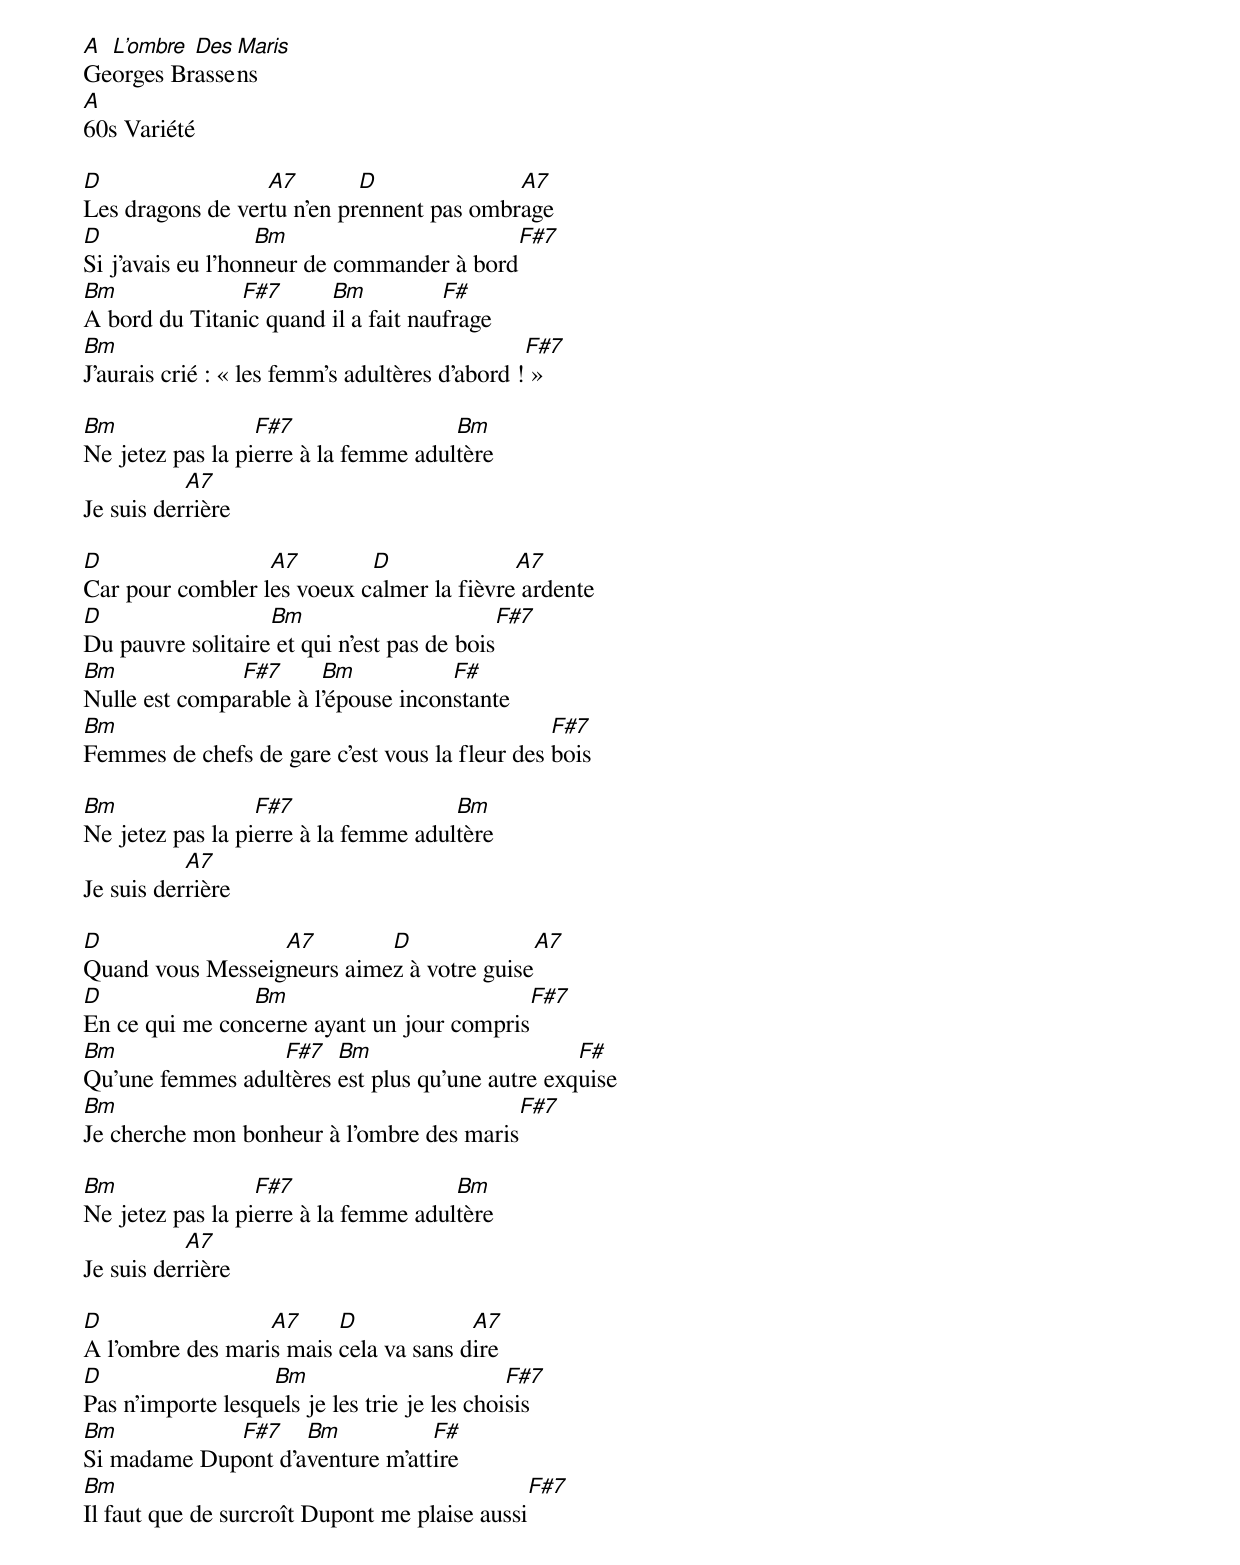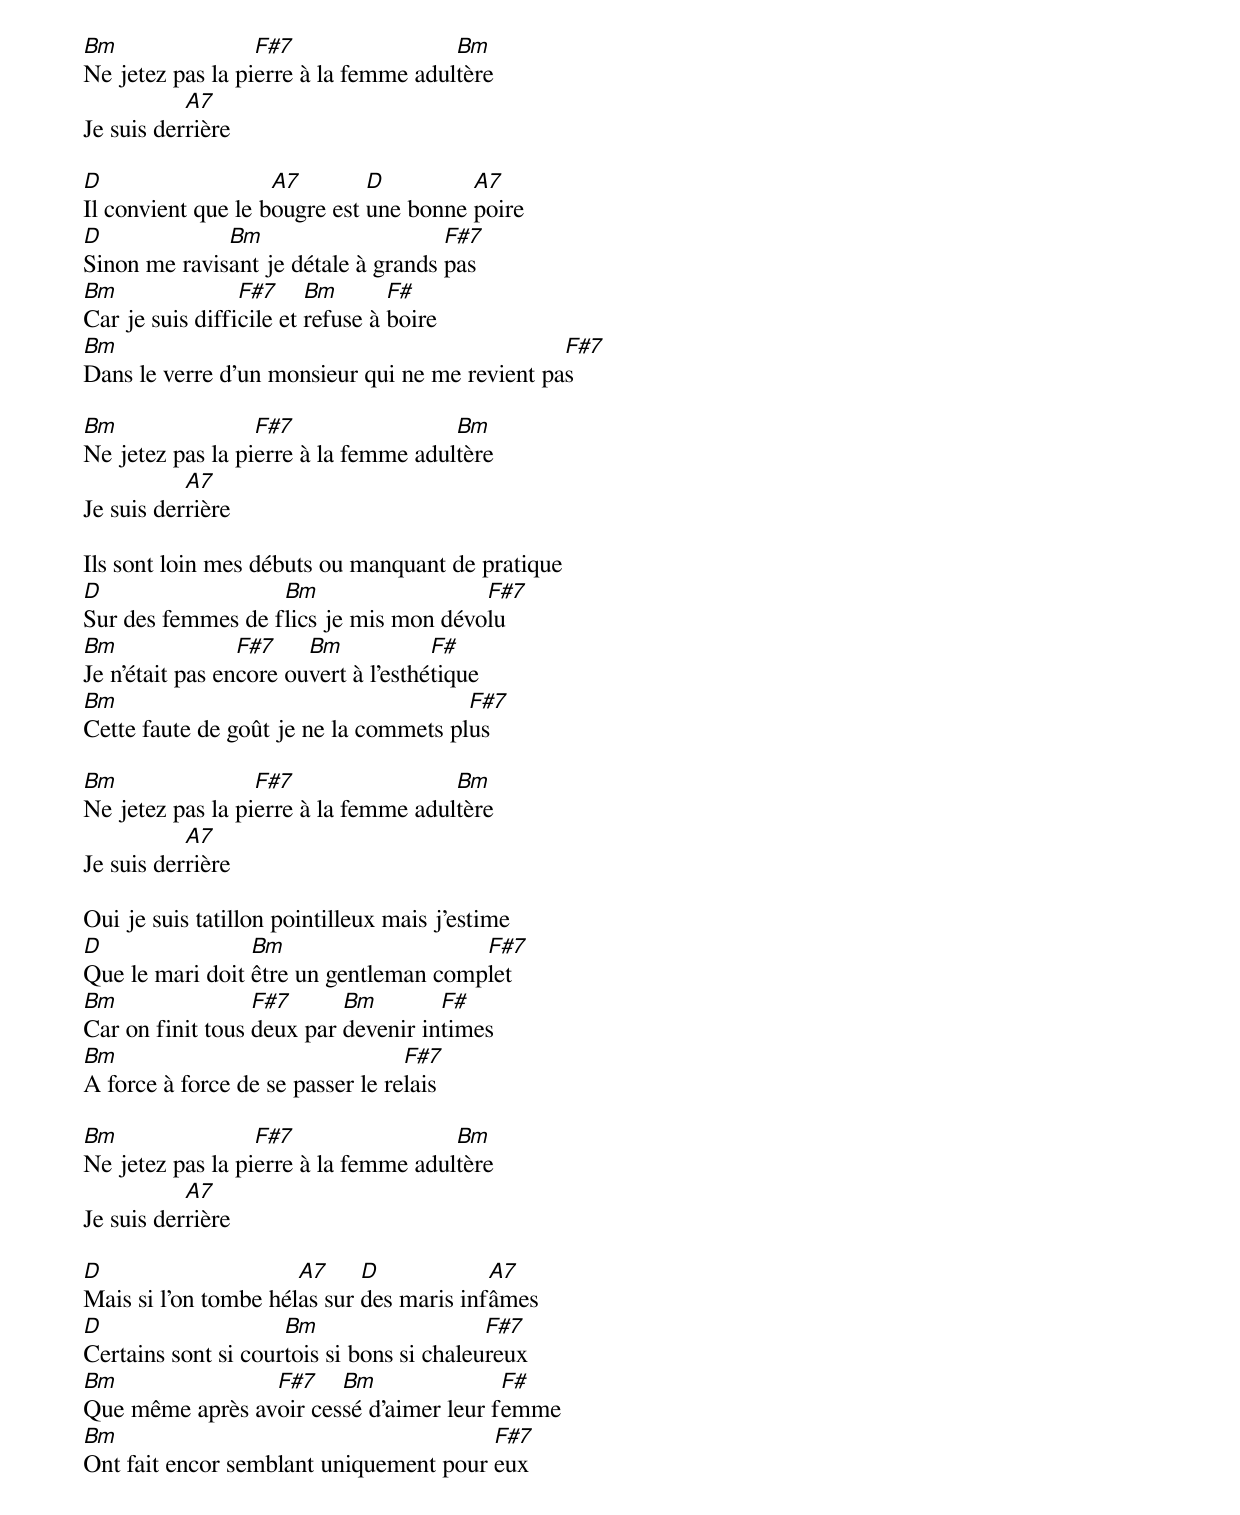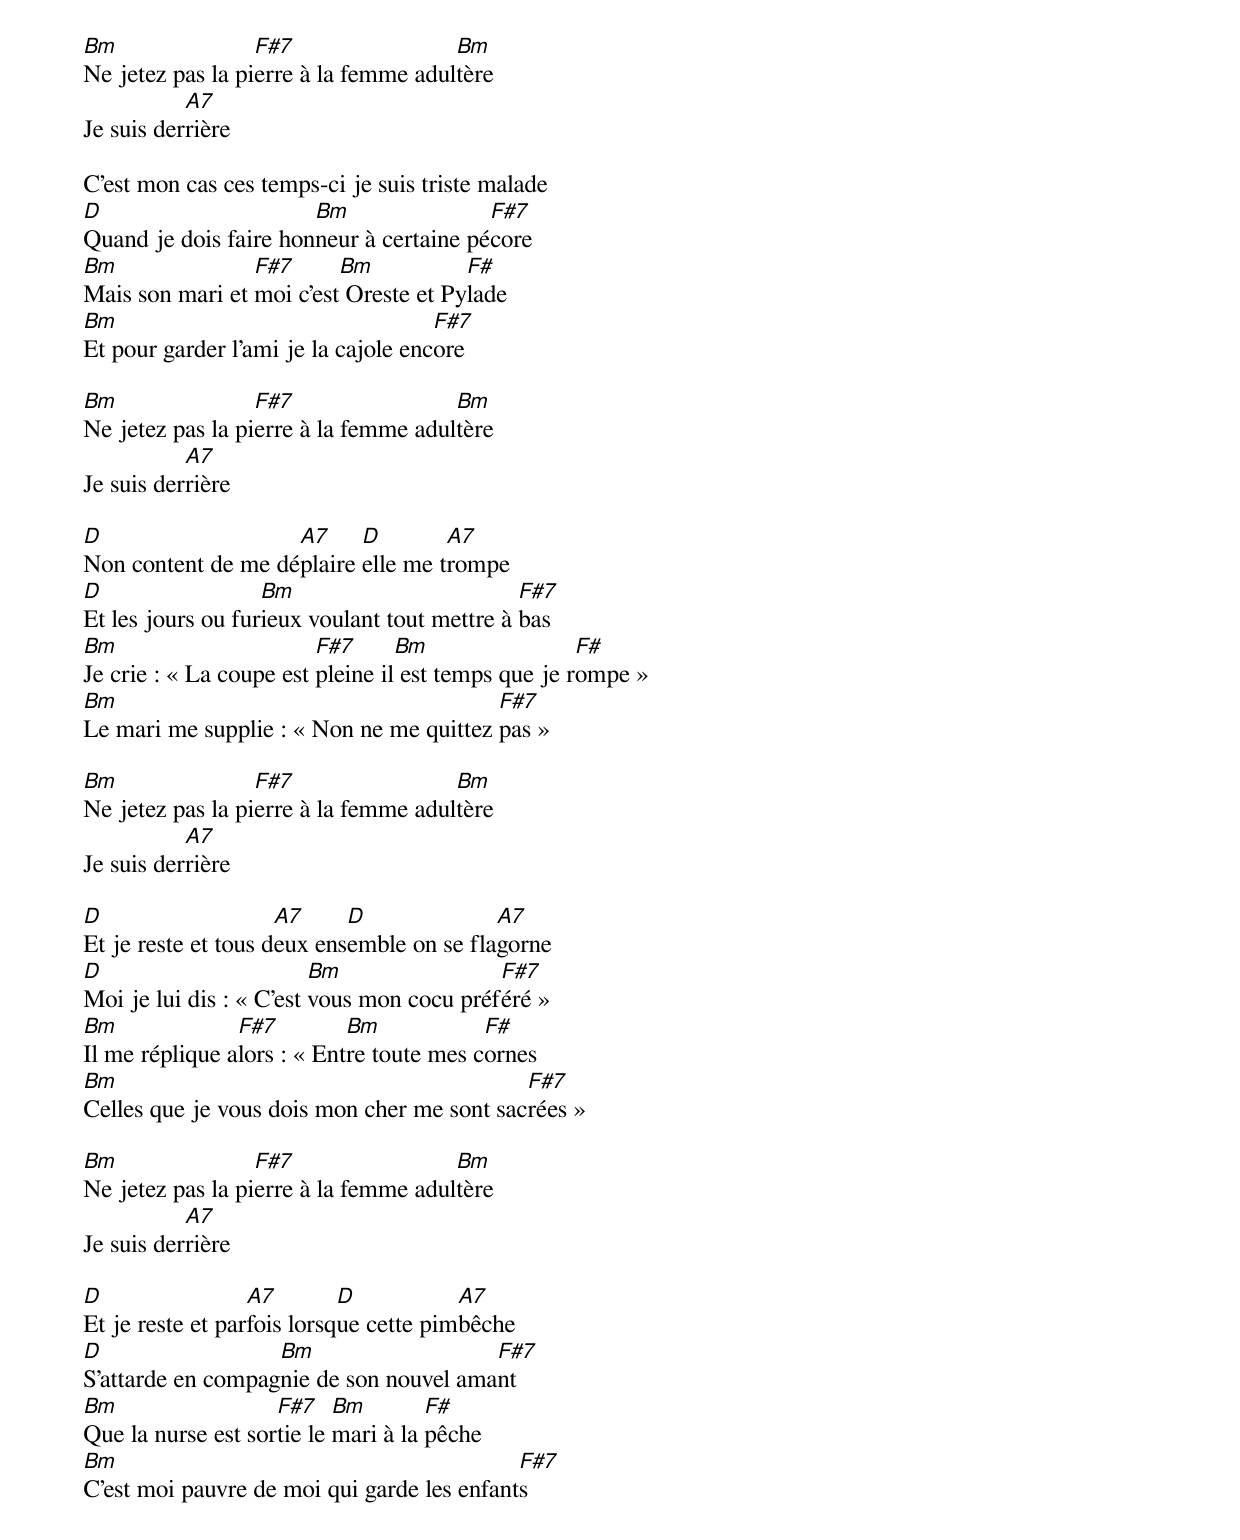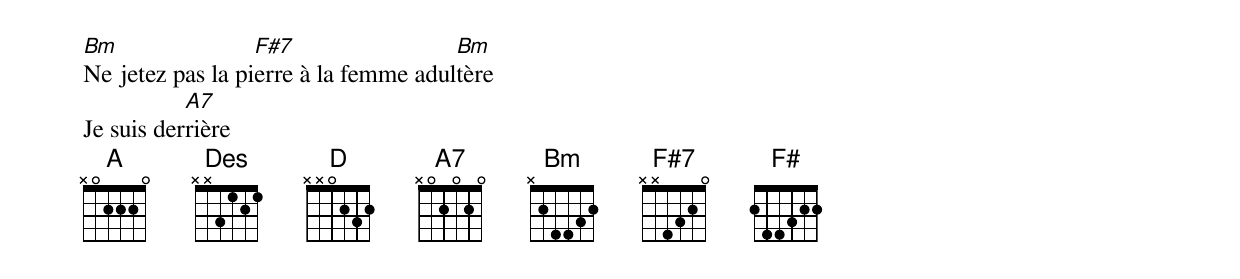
A L'ombre Des Maris
Georges Brassens
A
60s Variété

D                 A7        D              A7
Les dragons de vertu n'en prennent pas ombrage
D                  Bm                         F#7
Si j'avais eu l'honneur de commander à bord
Bm             F#7      Bm           F#
A bord du Titanic quand il a fait naufrage
Bm                                              F#7
J'aurais crié : « les femm's adultères d'abord ! »

Bm                F#7                 Bm
Ne jetez pas la pierre à la femme adultère
           A7
Je suis derrière

D                 A7        D              A7
Car pour combler les voeux calmer la fièvre ardente
D                  Bm                         F#7
Du pauvre solitaire et qui n'est pas de bois
Bm             F#7      Bm           F#
Nulle est comparable à l'épouse inconstante
Bm                                              F#7
Femmes de chefs de gare c'est vous la fleur des bois

Bm                F#7                 Bm
Ne jetez pas la pierre à la femme adultère
           A7
Je suis derrière

D                 A7        D              A7
Quand vous Messeigneurs aimez à votre guise
D               Bm                          F#7
En ce qui me concerne ayant un jour compris
Bm                F#7   Bm                       F#
Qu'une femmes adultères est plus qu'une autre exquise
Bm                                         F#7
Je cherche mon bonheur à l'ombre des maris

Bm                F#7                 Bm
Ne jetez pas la pierre à la femme adultère
           A7
Je suis derrière

D                 A7     D             A7
A l'ombre des maris mais cela va sans dire
D                  Bm                         F#7
Pas n'importe lesquels je les trie je les choisis
Bm           F#7    Bm           F#
Si madame Dupont d'aventure m'attire
Bm                                            F#7
Il faut que de surcroît Dupont me plaise aussi

Bm                F#7                 Bm
Ne jetez pas la pierre à la femme adultère
           A7
Je suis derrière

D                   A7        D         A7
Il convient que le bougre est une bonne poire
D             Bm                     F#7
Sinon me ravisant je détale à grands pas
Bm               F#7     Bm       F#
Car je suis difficile et refuse à boire
Bm                                              F#7
Dans le verre d'un monsieur qui ne me revient pas

Bm                F#7                 Bm
Ne jetez pas la pierre à la femme adultère
           A7
Je suis derrière

Ils sont loin mes débuts ou manquant de pratique
D                  Bm                  F#7
Sur des femmes de flics je mis mon dévolu
Bm               F#7    Bm            F#
Je n'était pas encore ouvert à l'esthétique
Bm                                     F#7
Cette faute de goût je ne la commets plus

Bm                F#7                 Bm
Ne jetez pas la pierre à la femme adultère
           A7
Je suis derrière

Oui je suis tatillon pointilleux mais j'estime
D                Bm                    F#7
Que le mari doit être un gentleman complet
Bm                F#7      Bm        F#
Car on finit tous deux par devenir intimes
Bm                                F#7
A force à force de se passer le relais

Bm                F#7                 Bm
Ne jetez pas la pierre à la femme adultère
           A7
Je suis derrière

D                     A7     D            A7
Mais si l'on tombe hélas sur des maris infâmes
D                    Bm                    F#7
Certains sont si courtois si bons si chaleureux
Bm               F#7    Bm               F#
Que même après avoir cessé d'aimer leur femme
Bm                                      F#7
Ont fait encor semblant uniquement pour eux

Bm                F#7                 Bm
Ne jetez pas la pierre à la femme adultère
           A7
Je suis derrière

C'est mon cas ces temps-ci je suis triste malade
D                      Bm                F#7
Quand je dois faire honneur à certaine pécore
Bm               F#7      Bm           F#
Mais son mari et moi c'est Oreste et Pylade
Bm                                   F#7
Et pour garder l'ami je la cajole encore

Bm                F#7                 Bm
Ne jetez pas la pierre à la femme adultère
           A7
Je suis derrière

D                   A7     D        A7
Non content de me déplaire elle me trompe
D                  Bm                         F#7
Et les jours ou furieux voulant tout mettre à bas
Bm                       F#7      Bm                 F#
Je crie : « La coupe est pleine il est temps que je rompe »
Bm                                       F#7
Le mari me supplie : « Non ne me quittez pas »

Bm                F#7                 Bm
Ne jetez pas la pierre à la femme adultère
           A7
Je suis derrière

D                    A7     D              A7
Et je reste et tous deux ensemble on se flagorne
D                        Bm                F#7
Moi je lui dis : « C'est vous mon cocu préféré »
Bm              F#7         Bm            F#
Il me réplique alors : « Entre toute mes cornes
Bm                                          F#7
Celles que je vous dois mon cher me sont sacrées »

Bm                F#7                 Bm
Ne jetez pas la pierre à la femme adultère
           A7
Je suis derrière

D                 A7        D           A7
Et je reste et parfois lorsque cette pimbêche
D                  Bm                   F#7
S'attarde en compagnie de son nouvel amant
Bm                  F#7    Bm        F#
Que la nurse est sortie le mari à la pêche
Bm                                          F#7
C'est moi pauvre de moi qui garde les enfants

Bm                F#7                 Bm
Ne jetez pas la pierre à la femme adultère
           A7
Je suis derrière
